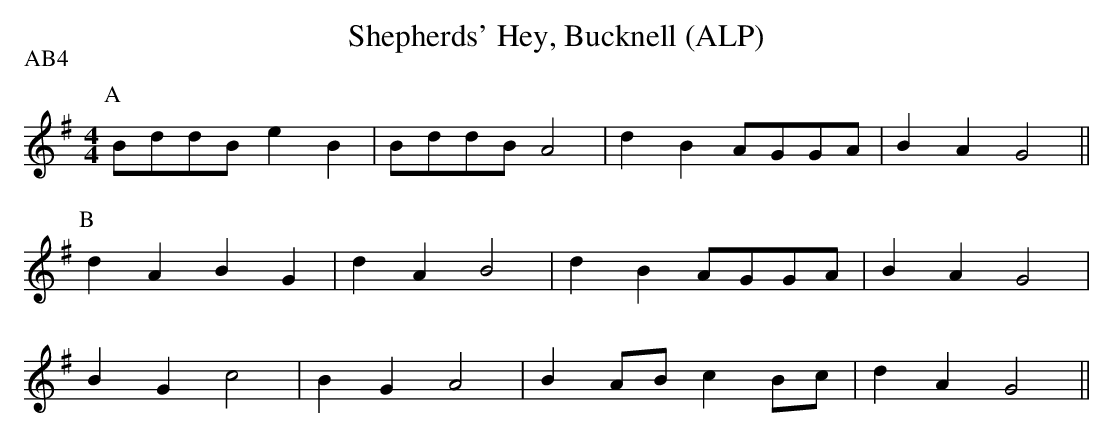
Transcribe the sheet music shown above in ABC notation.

X:1
T:Shepherds' Hey, Bucknell (ALP)
M:4/4
L:1/8
P:AB4
K:G
P:A
BddB e2B2|BddB A4|d2B2 AGGA|B2A2 G4||
P:B
d2A2 B2G2|d2A2 B4|d2B2 AGGA|B2A2 G4|
B2G2 c4  |B2G2 A4|B2AB c2Bc|d2A2 G4||
